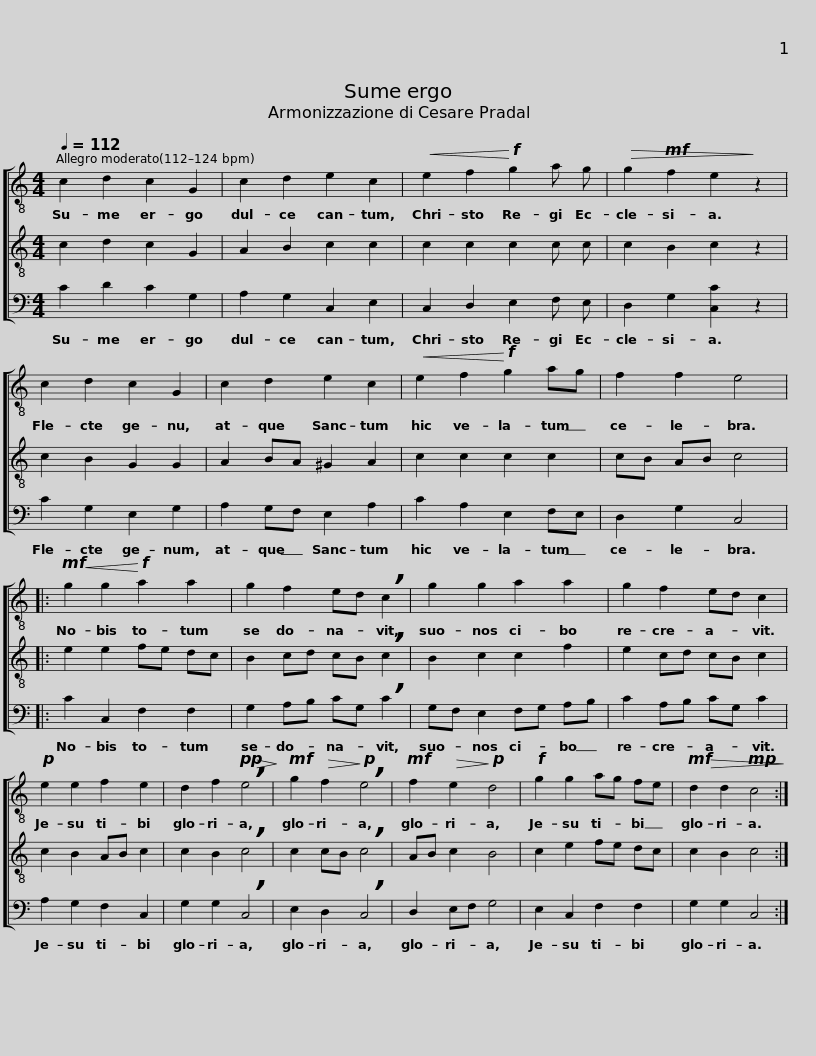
X:1
%%score [ 1 2 3 ]
L:1/8
Q:1/4=112
M:4/4
I:linebreak $
K:C
V:1 treble-8
V:2 treble-8
V:3 bass
V:1
 c2 d2 c2 G2 | c2 d2 e2 c2 |!<(! e2 f2!<)!!f! g2 a g |!>(! g2!mf! f2 e2!>)! z2 |$ c2 d2 c2 G2 | %5
 c2 d2 e2 c2 |!<(! e2 f2!<)!!f! g2 ag | f2 f2 e4 |:$!mf!!<(! g2 g2!<)!!f! a2 a2 | g2 f2 ed !breath!c2 | %10
 g2 g2 a2 a2 | g2 f2 ed c2 |!p! e2 e2 f2 e2 | d2 f2!pp!!>(! !breath!e4!>)! |$!mf! g2!>(! f2!>)!!p! !breath!e4 | %15
!mf! f2!>(! e2!>)!!p! d4 |!f! g2 g2 ag fe |!mf!!>(! d2 d2!mp! c4!>)! :| %18
V:2
 c2 d2 c2 G2 | A2 B2 c2 c2 | c2 c2 c2 c c | c2 B2 c2 z2 |$ c2 B2 G2 G2 | %5
 A2 BA ^G2 A2 | c2 c2 c2 c2 | cB AB c4 |:$ e2 e2 fe dc | B2 cd cB !breath!c2 | %10
 B2 c2 c2 f2 | e2 cd cB c2 | c2 B2 AB c2 | c2 B2 !breath!c4 |$ c2 cB !breath!c4 | %15
 AB c2 B4 | c2 e2 fe dc | c2 B2 c4 :| %18
V:3
 C2 D2 C2 G,2 | A,2 G,2 C,2 E,2 | C,2 D,2 E,2 F, E, | D,2 G,2 [C,C]2 z2 |$ C2 G,2 E,2 G,2 | %5
 A,2 G,F, E,2 A,2 | C2 A,2 E,2 F,E, | D,2 G,2 C,4 |:$ C2 C,2 F,2 F,2 | G,2 A,B, CG, !breath!C2 | %10
 G,F, E,2 F,G, A,B, | C2 A,B, CG, C2 | A,2 G,2 F,2 C,2 | G,2 G,2 !breath!C,4 |$ E,2 D,2 !breath!C,4 | %15
 D,2 E,F, G,4 | E,2 C,2 F,2 F,2 | G,2 G,2 C,4 :| %18
